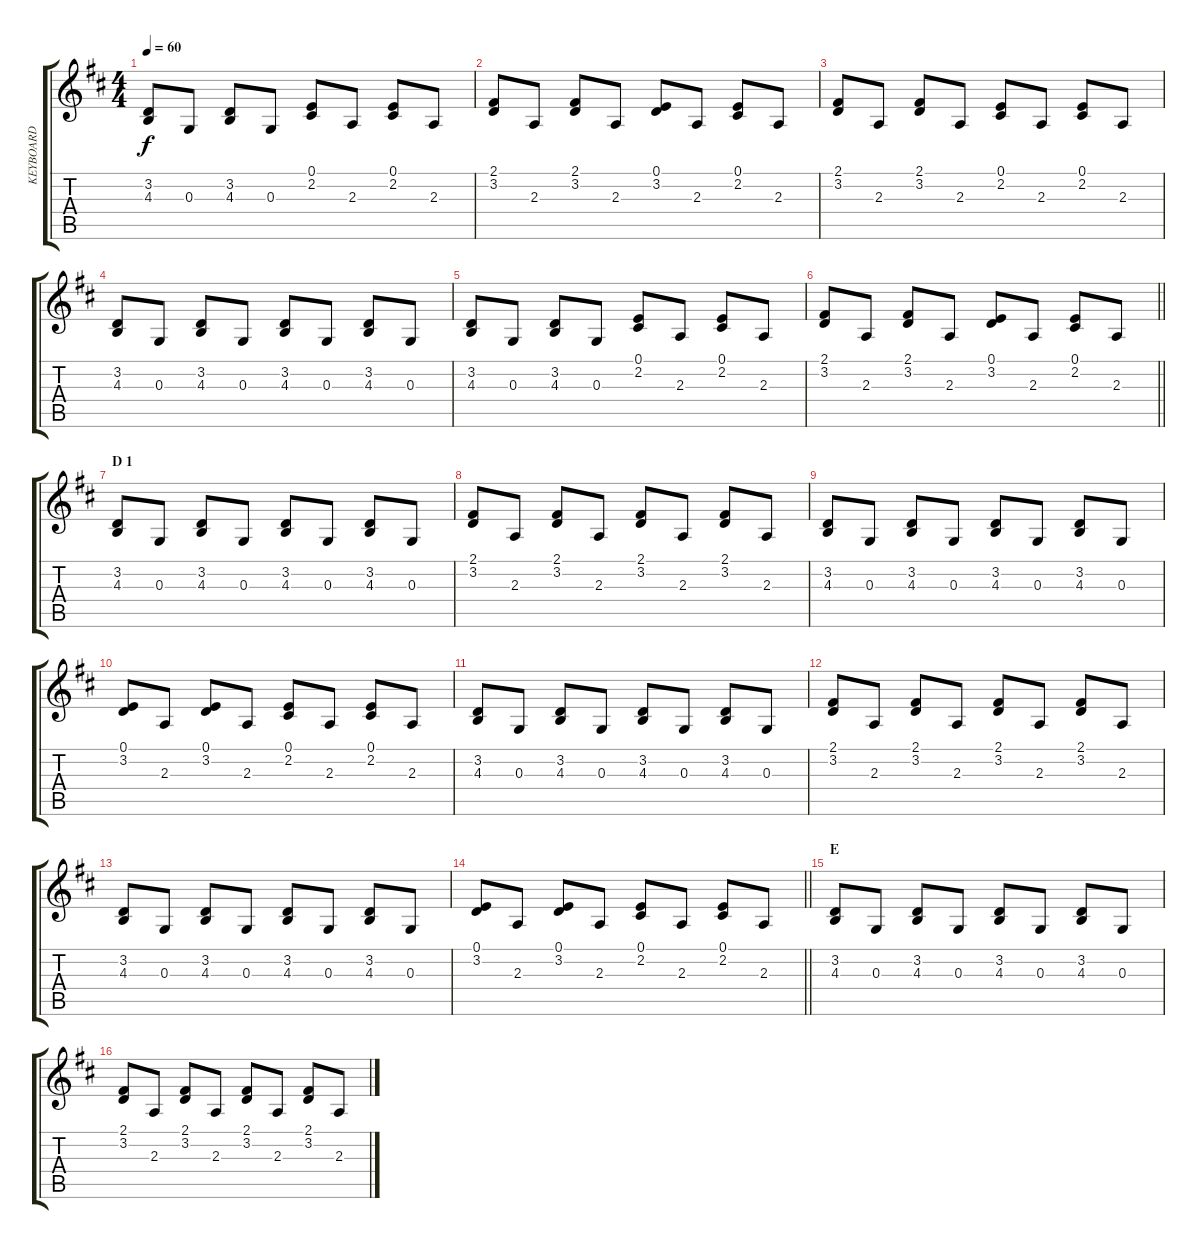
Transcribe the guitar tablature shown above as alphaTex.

\track ("KEYBOARD" "KEYBOARD") {instrument synthstrings1}
\staff {score tabs}
\tuning (E4 B3 G3 D3 A2 E2) {hide}
\ts (4 4)
\tempo 60
\clef g2
\ks d
(3.2 4.3).8{dy f} 0.3.8 (3.2 4.3).8 0.3.8 (0.1 2.2).8 2.3.8 (0.1 2.2).8 2.3.8 |
(2.1 3.2).8 2.3.8 (2.1 3.2).8 2.3.8 (0.1 3.2).8 2.3.8 (0.1 2.2).8 2.3.8 |
(2.1 3.2).8 2.3.8 (2.1 3.2).8 2.3.8 (0.1 2.2).8 2.3.8 (0.1 2.2).8 2.3.8 |
(3.2 4.3).8 0.3.8 (3.2 4.3).8 0.3.8 (3.2 4.3).8 0.3.8 (3.2 4.3).8 0.3.8 |
(3.2 4.3).8 0.3.8 (3.2 4.3).8 0.3.8 (0.1 2.2).8 2.3.8 (0.1 2.2).8 2.3.8 |
\barLineRight lightlight
(2.1 3.2).8 2.3.8 (2.1 3.2).8 2.3.8 (0.1 3.2).8 2.3.8 (0.1 2.2).8 2.3.8 |
\section ("" "D 1")
(3.2 4.3).8 0.3.8 (3.2 4.3).8 0.3.8 (3.2 4.3).8 0.3.8 (3.2 4.3).8 0.3.8 |
(2.1 3.2).8 2.3.8 (2.1 3.2).8 2.3.8 (2.1 3.2).8 2.3.8 (2.1 3.2).8 2.3.8 |
(3.2 4.3).8 0.3.8 (3.2 4.3).8 0.3.8 (3.2 4.3).8 0.3.8 (3.2 4.3).8 0.3.8 |
(0.1 3.2).8 2.3.8 (0.1 3.2).8 2.3.8 (0.1 2.2).8 2.3.8 (0.1 2.2).8 2.3.8 |
(3.2 4.3).8 0.3.8 (3.2 4.3).8 0.3.8 (3.2 4.3).8 0.3.8 (3.2 4.3).8 0.3.8 |
(2.1 3.2).8 2.3.8 (2.1 3.2).8 2.3.8 (2.1 3.2).8 2.3.8 (2.1 3.2).8 2.3.8 |
(3.2 4.3).8 0.3.8 (3.2 4.3).8 0.3.8 (3.2 4.3).8 0.3.8 (3.2 4.3).8 0.3.8 |
\barLineRight lightlight
(0.1 3.2).8 2.3.8 (0.1 3.2).8 2.3.8 (0.1 2.2).8 2.3.8 (0.1 2.2).8 2.3.8 |
\section ("" "E")
(3.2 4.3).8 0.3.8 (3.2 4.3).8 0.3.8 (3.2 4.3).8 0.3.8 (3.2 4.3).8 0.3.8 |
(2.1 3.2).8 2.3.8 (2.1 3.2).8 2.3.8 (2.1 3.2).8 2.3.8 (2.1 3.2).8 2.3.8
